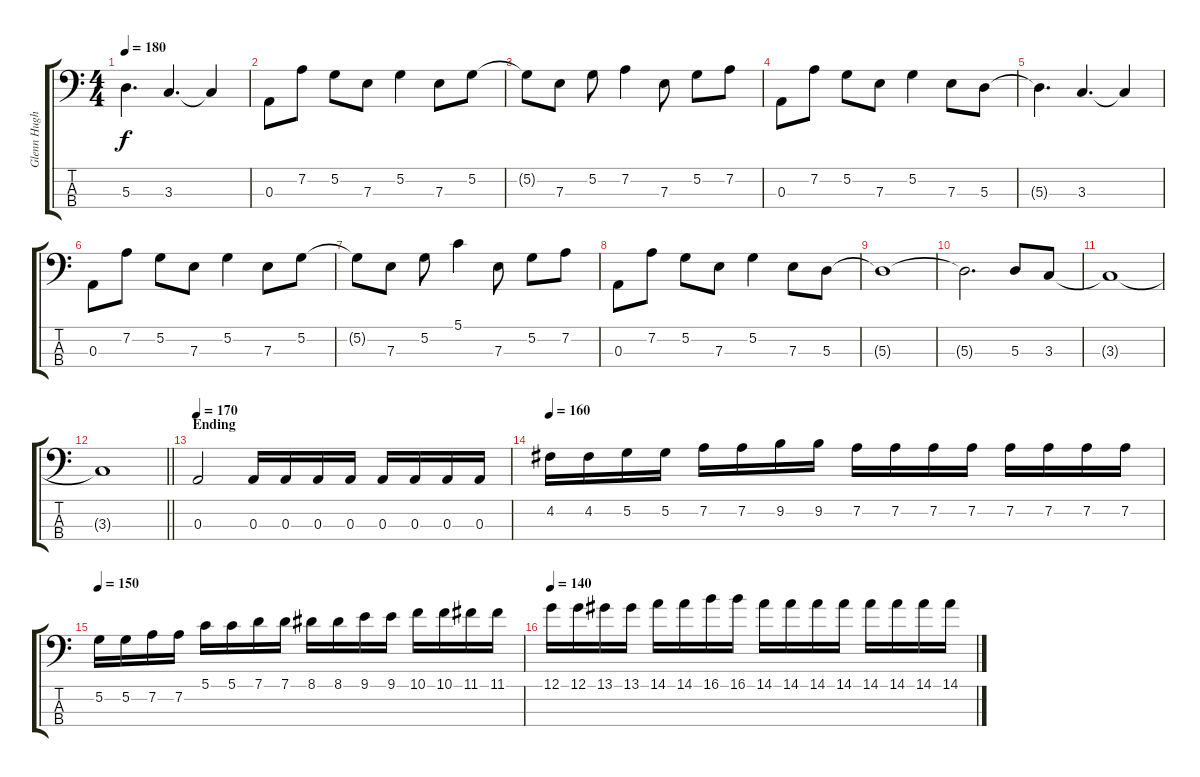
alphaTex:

\track ("Glenn Hughes" "Glenn Hugh") {instrument electricbasspick}
\staff {score tabs}
\tuning (G2 D2 A1 E1) {hide}
\ts (4 4)
\tempo 180
\clef f4
\ks c
5.3{t}.4{d dy f} 3.3.4{d} 3.3{t}.4 |
0.3.8 7.2.8 5.2.8 7.3.8 5.2.4 7.3.8 5.2.8 |
5.2{t}.8 7.3.8 5.2.8 7.2.4 7.3.8 5.2.8 7.2.8 |
0.3.8 7.2.8 5.2.8 7.3.8 5.2.4 7.3.8 5.3.8 |
5.3{t}.4{d} 3.3.4{d} 3.3{t}.4 |
0.3.8 7.2.8 5.2.8 7.3.8 5.2.4 7.3.8 5.2.8 |
5.2{t}.8 7.3.8 5.2.8 5.1.4 7.3.8 5.2.8 7.2.8 |
0.3.8 7.2.8 5.2.8 7.3.8 5.2.4 7.3.8 5.3.8 |
5.3{t}.1 |
5.3{t}.2{d} 5.3.8 3.3.8 |
3.3{t}.1 |
\barLineRight lightlight
3.3{t}.1 |
\section ("" "Ending")
\tempo 170
\ks aminor
0.3.2 0.3.16 0.3.16 0.3.16 0.3.16 0.3.16 0.3.16 0.3.16 0.3.16 |
\tempo 160
4.2.16 4.2.16 5.2.16 5.2.16 7.2.16 7.2.16 9.2.16 9.2.16 7.2.16 7.2.16 7.2.16 7.2.16 7.2.16 7.2.16 7.2.16 7.2.16 |
\tempo 150
5.2.16 5.2.16 7.2.16 7.2.16 5.1.16 5.1.16 7.1.16 7.1.16 8.1.16 8.1.16 9.1.16 9.1.16 10.1.16 10.1.16 11.1.16 11.1.16 |
\tempo 140
12.1.16 12.1.16 13.1.16 13.1.16 14.1.16 14.1.16 16.1.16 16.1.16 14.1.16 14.1.16 14.1.16 14.1.16 14.1.16 14.1.16 14.1.16 14.1.16
